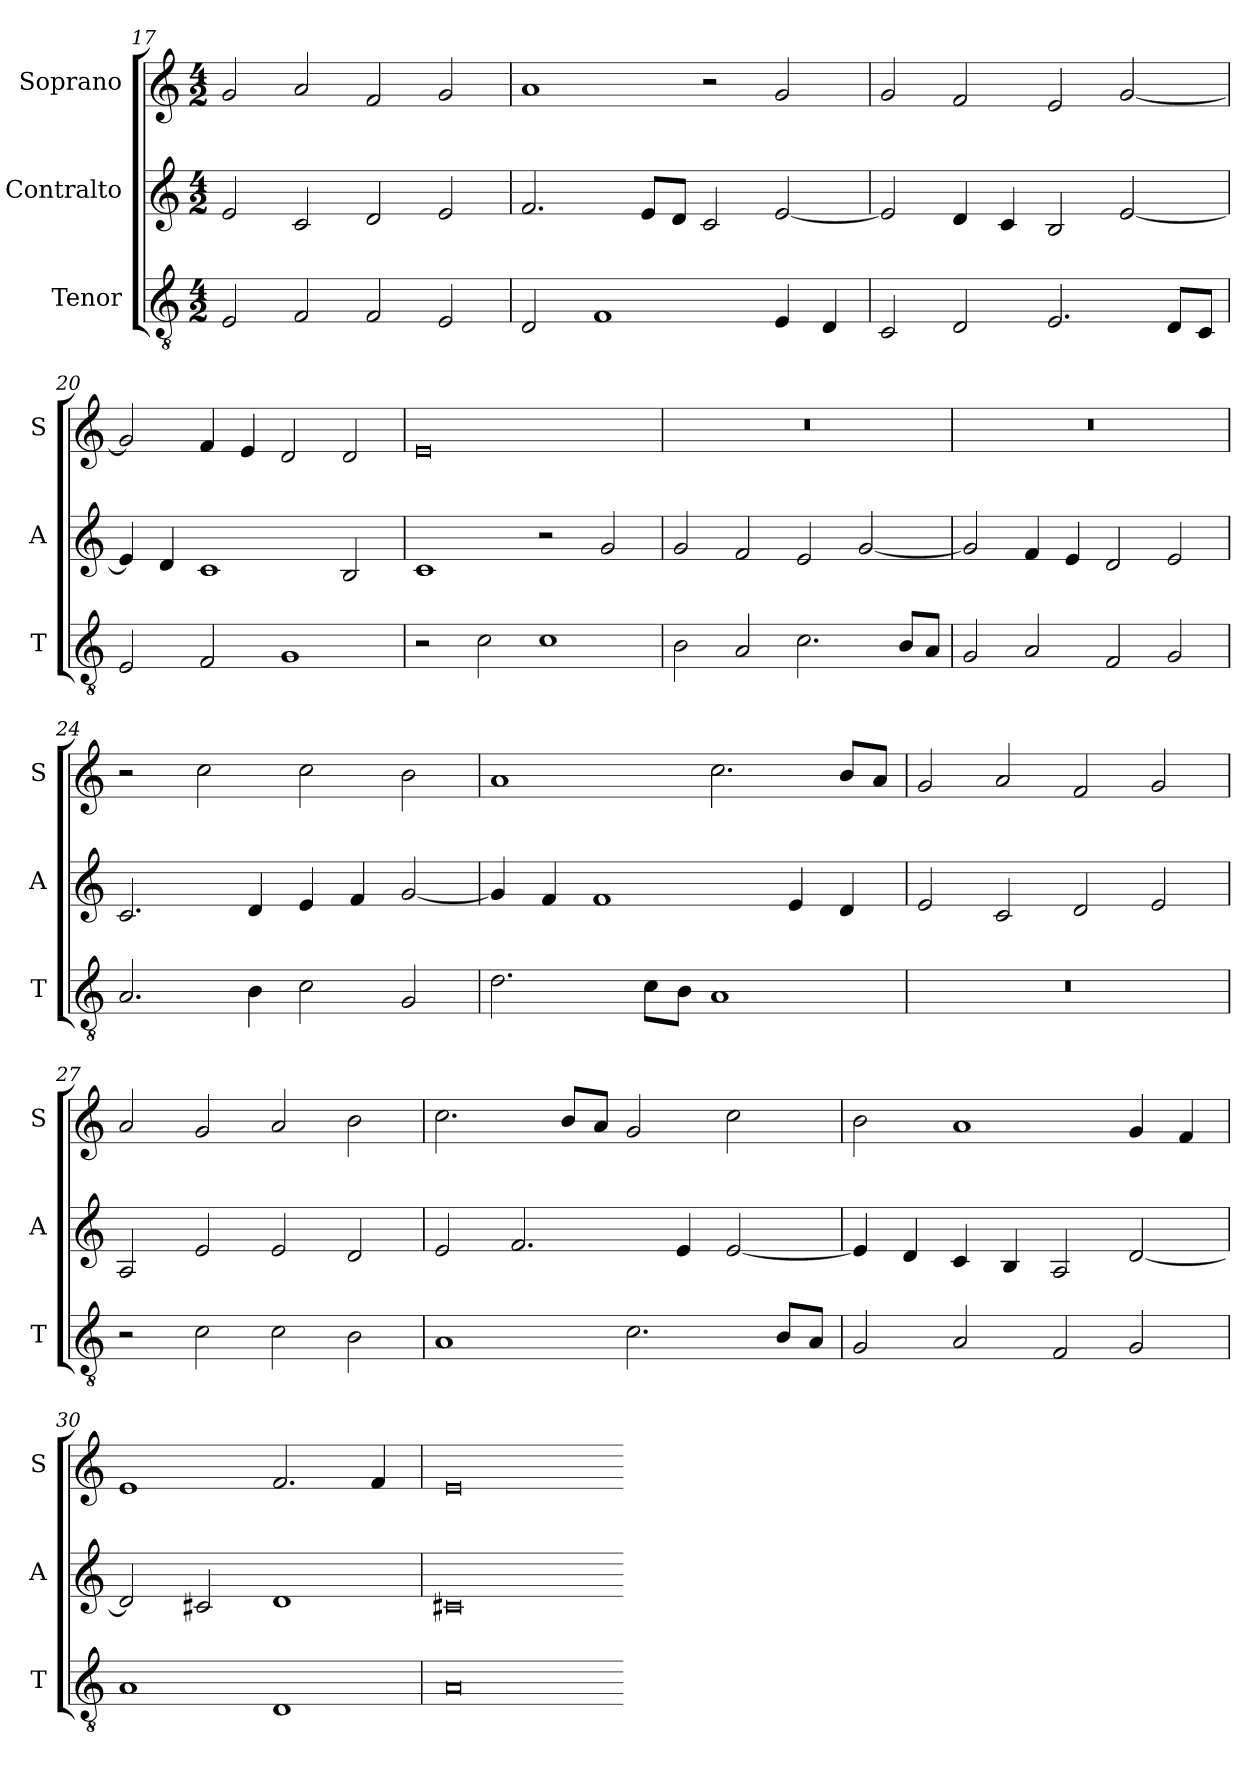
**kern	**kern	**kern
*part3	*part2	*part1
*staff3	*staff2	*staff1
*I"Tenor	*I"Contralto	*I"Soprano
*I'T	*I'A	*I'S
*clefGv2	*clefG2	*clefG2
*k[]	*k[]	*k[]
*A:aeo	*A:aeo	*A:aeo
*M4/2	*M4/2	*M4/2
=17	=17	=17
2E	2e	2g
2F	2c	2a
2F	2d	2f
2E	2e	2g
=18	=18	=18
2D	2.f	1a
1F	.	.
.	8e/L	.
.	8d/J	.
.	2c	2r
4E	[2e	2g
4D	.	.
=19	=19	=19
2C	2e]	2g
2D	4d	2f
.	4c	.
2.E	2B	2e
.	[2e	[2g
8D/L	.	.
8C/J	.	.
=20	=20	=20
2E	4e]	2g]
.	4d	.
2F	1c	4f
.	.	4e
1G	.	2d
.	2B	2d
=21	=21	=21
2r	1c	0e
2c	.	.
1c	2r	.
.	2g	.
=22	=22	=22
2B	2g	0r
2A	2f	.
2.c	2e	.
.	[2g	.
8B/L	.	.
8A/J	.	.
=23	=23	=23
2G	2g]	0r
2A	4f	.
.	4e	.
2F	2d	.
2G	2e	.
=24	=24	=24
2.A	2.c	2r
.	.	2cc
4B	4d	.
2c	4e	2cc
.	4f	.
2G	[2g	2b
=25	=25	=25
2.d	4g]	1a
.	4f	.
.	1f	.
8c\L	.	.
8B\J	.	.
1A	.	2.cc
.	4e	.
.	4d	8b/L
.	.	8a/J
=26	=26	=26
0r	2e	2g
.	2c	2a
.	2d	2f
.	2e	2g
=27	=27	=27
2r	2A	2a
2c	2e	2g
2c	2e	2a
2B	2d	2b
=28	=28	=28
1A	2e	2.cc
.	2.f	.
.	.	8b/L
.	.	8a/J
2.c	.	2g
.	4e	.
.	[2e	2cc
8B/L	.	.
8A/J	.	.
=29	=29	=29
2G	4e]	2b
.	4d	.
2A	4c	1a
.	4B	.
2F	2A	.
2G	[2d	4g
.	.	4f
=30	=30	=30
1A	2d]	1e
.	2c#X	.
1D	1d	2.f
.	.	4f
=31	=31	=31
0A	0c#X	0e
=-	=-	=-
*-	*-	*-
